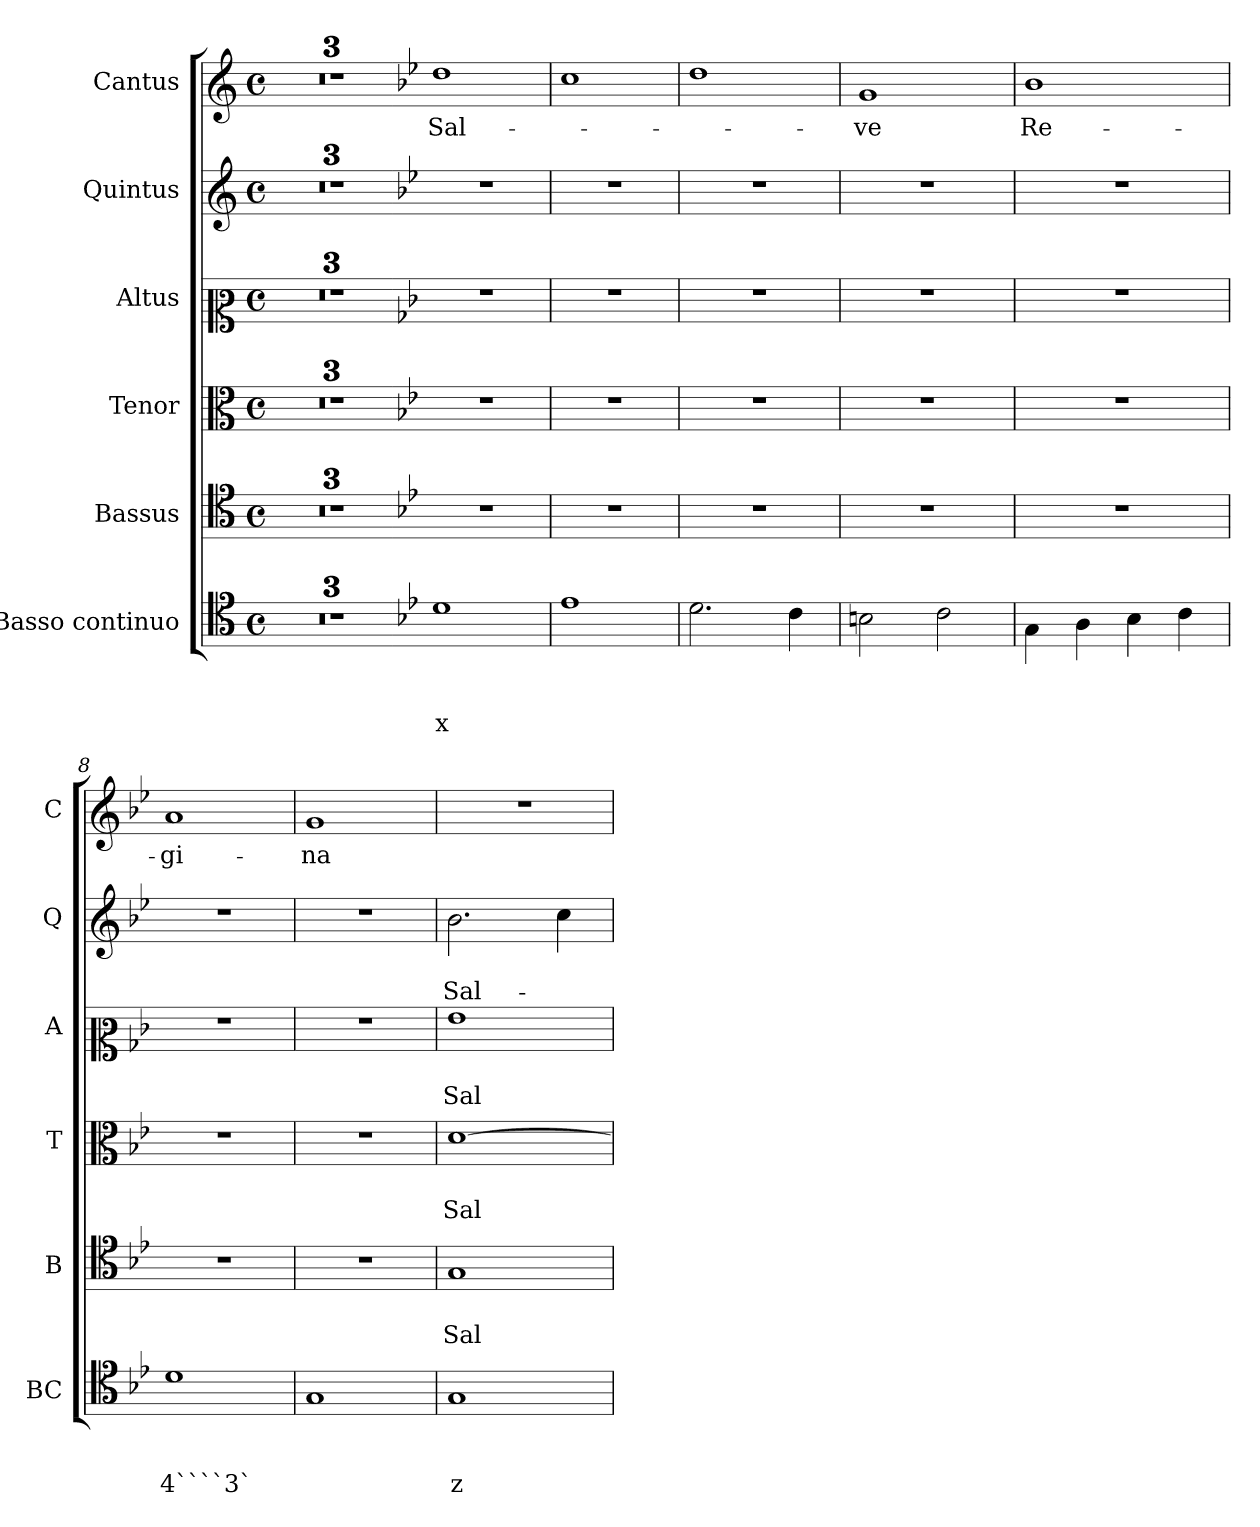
**kern	**text	**text	**text	**kern	**text	**text	**kern	**text	**text	**kern	**text	**text	**kern	**text	**text	**kern	**text
*part6	*part6	*part6	*part6	*part5	*part5	*part5	*part4	*part4	*part4	*part3	*part3	*part3	*part2	*part2	*part2	*part1	*part1
*staff6	*staff6	*staff6	*staff6	*staff5	*staff5	*staff5	*staff4	*staff4	*staff4	*staff3	*staff3	*staff3	*staff2	*staff2	*staff2	*staff1	*staff1
*I"Basso continuo	*	*	*	*I"Bassus	*	*	*I"Tenor	*	*	*I"Altus	*	*	*I"Quintus	*	*	*I"Cantus	*
*I'BC	*	*	*	*I'B	*	*	*I'T	*	*	*I'A	*	*	*I'Q	*	*	*I'C	*
*clefC4	*	*	*	*clefC4	*	*	*clefC3	*	*	*clefC2	*	*	*clefG2	*	*	*clefG2	*
*k[]	*	*	*	*k[]	*	*	*k[]	*	*	*k[]	*	*	*k[]	*	*	*k[]	*
*C:	*	*	*	*C:	*	*	*C:	*	*	*C:	*	*	*C:	*	*	*C:	*
*M4/4	*	*	*	*M4/4	*	*	*M4/4	*	*	*M4/4	*	*	*M4/4	*	*	*M4/4	*
*met(c)	*	*	*	*met(c)	*	*	*met(c)	*	*	*met(c)	*	*	*met(c)	*	*	*met(c)	*
=1	=1	=1	=1	=1	=1	=1	=1	=1	=1	=1	=1	=1	=1	=1	=1	=1	=1
1ryy	.	.	.	1ryy	.	.	1ryy	.	.	1ryy	.	.	1ryy	.	.	1ryy	.
=2	=2	=2	=2	=2	=2	=2	=2	=2	=2	=2	=2	=2	=2	=2	=2	=2	=2
1ryy	.	.	.	1ryy	.	.	1ryy	.	.	1ryy	.	.	1ryy	.	.	1ryy	.
=3	=3	=3	=3	=3	=3	=3	=3	=3	=3	=3	=3	=3	=3	=3	=3	=3	=3
*clefF4	*	*	*	*clefF4	*	*	*clefGv2	*	*	*clefG2	*	*	*	*	*	*	*
1ryy	.	.	.	1ryy	.	.	1ryy	.	.	1ryy	.	.	1ryy	.	.	1ryy	.
=3X1-	=3X1-	=3X1-	=3X1-	=3X1-	=3X1-	=3X1-	=3X1-	=3X1-	=3X1-	=3X1-	=3X1-	=3X1-	=3X1-	=3X1-	=3X1-	=3X1-	=3X1-
*k[b-e-]	*	*	*	*k[b-e-]	*	*	*k[b-e-]	*	*	*k[b-e-]	*	*	*k[b-e-]	*	*	*k[b-e-]	*
*B-:	*	*	*	*B-:	*	*	*B-:	*	*	*B-:	*	*	*B-:	*	*	*B-:	*
!	!	!	!LO:LY:b	!	!	!	!	!	!	!	!	!	!	!	!	!	!LO:LY:b
1d	.	.	x	1r	.	.	1r	.	.	1r	.	.	1r	.	.	1dd	Sal-
=4	=4	=4	=4	=4	=4	=4	=4	=4	=4	=4	=4	=4	=4	=4	=4	=4	=4
1e-	.	.	.	1r	.	.	1r	.	.	1r	.	.	1r	.	.	1cc	.
=5	=5	=5	=5	=5	=5	=5	=5	=5	=5	=5	=5	=5	=5	=5	=5	=5	=5
2.d\	.	.	.	1r	.	.	1r	.	.	1r	.	.	1r	.	.	1dd	.
4c\	.	.	.	.	.	.	.	.	.	.	.	.	.	.	.	.	.
=6	=6	=6	=6	=6	=6	=6	=6	=6	=6	=6	=6	=6	=6	=6	=6	=6	=6
!	!	!	!	!	!	!	!	!	!	!	!	!	!	!	!	!	!LO:LY:b
2Bn\	.	.	.	1r	.	.	1r	.	.	1r	.	.	1r	.	.	1g	-ve
2c\	.	.	.	.	.	.	.	.	.	.	.	.	.	.	.	.	.
=7	=7	=7	=7	=7	=7	=7	=7	=7	=7	=7	=7	=7	=7	=7	=7	=7	=7
!	!	!	!	!	!	!	!	!	!	!	!	!	!	!	!	!	!LO:LY:b
4G\	.	.	.	1r	.	.	1r	.	.	1r	.	.	1r	.	.	1b-	Re-
4A\	.	.	.	.	.	.	.	.	.	.	.	.	.	.	.	.	.
4B-\	.	.	.	.	.	.	.	.	.	.	.	.	.	.	.	.	.
4c\	.	.	.	.	.	.	.	.	.	.	.	.	.	.	.	.	.
=8	=8	=8	=8	=8	=8	=8	=8	=8	=8	=8	=8	=8	=8	=8	=8	=8	=8
!	!	!	!LO:LY:b	!	!	!	!	!	!	!	!	!	!	!	!	!	!LO:LY:b
1d	.	.	4````3`	1r	.	.	1r	.	.	1r	.	.	1r	.	.	1a	-gi-
=9	=9	=9	=9	=9	=9	=9	=9	=9	=9	=9	=9	=9	=9	=9	=9	=9	=9
!	!	!	!	!	!	!	!	!	!	!	!	!	!	!	!	!	!LO:LY:b
1G	.	.	.	1r	.	.	1r	.	.	1r	.	.	1r	.	.	1g	-na
!!LO:PB:g=z
=10	=10	=10	=10	=10	=10	=10	=10	=10	=10	=10	=10	=10	=10	=10	=10	=10	=10
!	!	!	!LO:LY:b	!	!	!LO:LY:b	!	!	!LO:LY:b	!	!	!LO:LY:b	!	!	!LO:LY:b	!	!
1G	.	.	z	1G	.	Sal-	[1d	.	Sal-	1g	.	Sal-	2.b-\	.	Sal-	1r	.
.	.	.	.	.	.	.	.	.	.	.	.	.	4cc\	.	.	.	.
=	=	=	=	=	=	=	=	=	=	=	=	=	=	=	=	=	=
*-	*-	*-	*-	*-	*-	*-	*-	*-	*-	*-	*-	*-	*-	*-	*-	*-	*-
